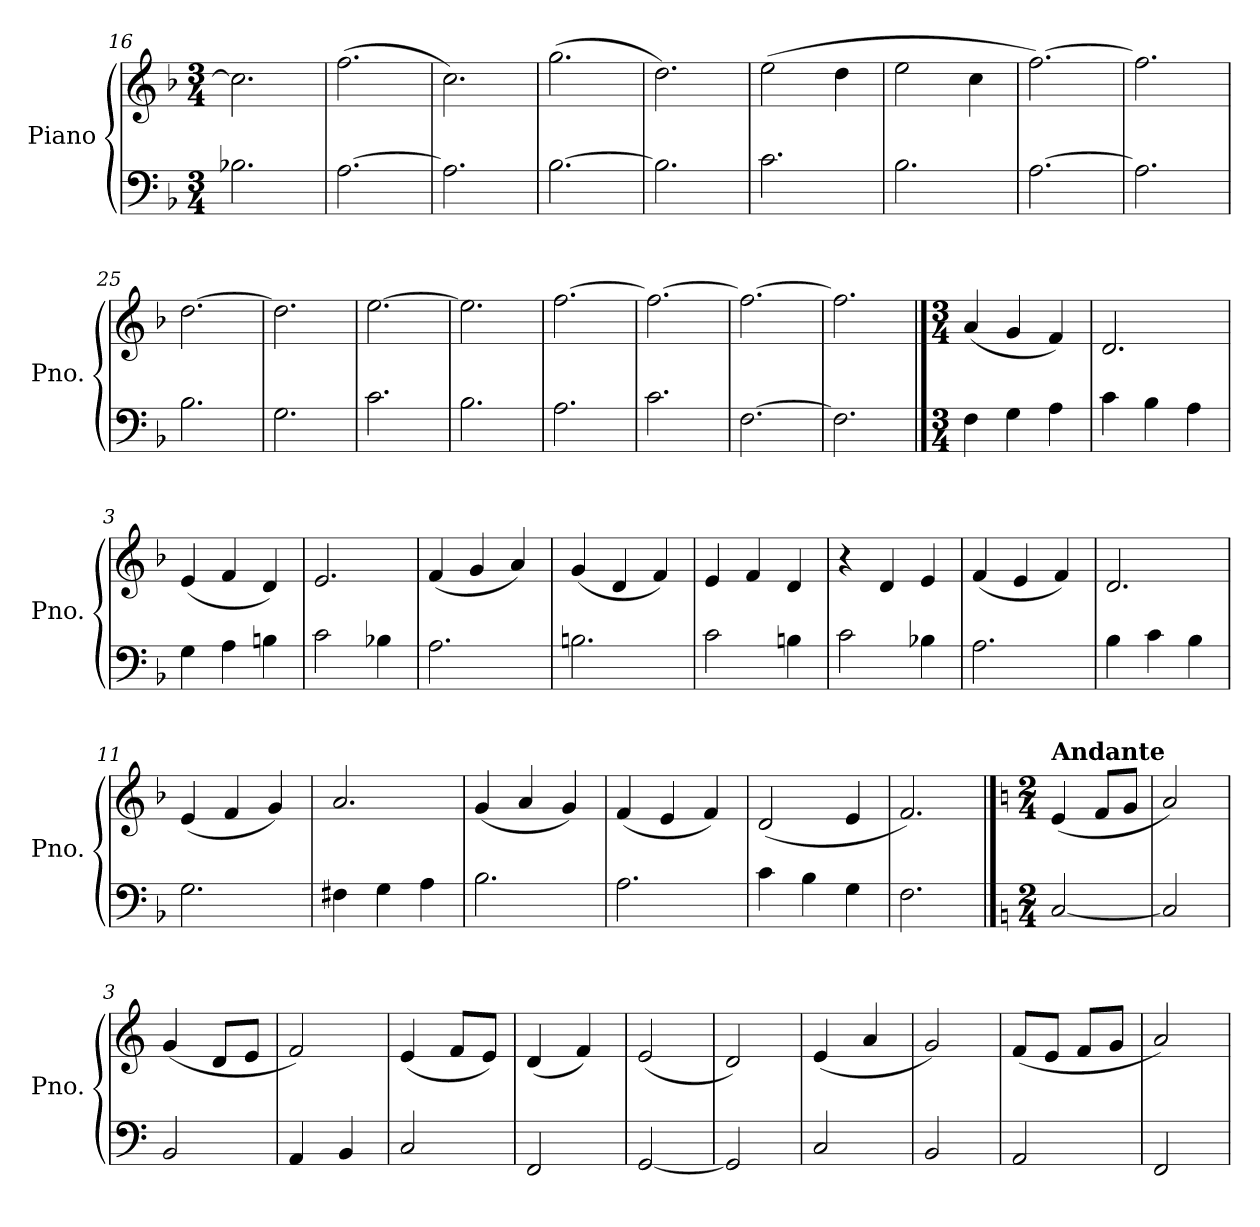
**kern	**kern
*part1	*part1
*staff2	*staff1
*I"Piano	*
*I'Pno.	*
*clefF4	*clefG2
*k[b-]	*k[b-]
*M3/4	*M3/4
=16	=16
2.B-X\	2.cc\]
=17	=17
[2.A\	(>2.ff\
=18	=18
2.A\]	2.cc\)
=19	=19
[2.B-\	(>2.gg\
=20	=20
2.B-\]	2.dd\)
=21	=21
2.c\	(>2ee\
.	4dd\
!!LO:PB:g=z
=22	=22
2.B-\	2ee\
.	4cc\
=23	=23
[2.A\	[2.ff\)
=24	=24
2.A\]	2.ff\]
=25	=25
2.B-\	[2.dd\
=26	=26
2.G\	2.dd\]
=27	=27
2.c\	[2.ee\
=28	=28
2.B-\	2.ee\]
=29	=29
2.A\	[2.ff\
=30	=30
2.c\	2.ff\_
=31	=31
[2.F\	2.ff\_
=32	=32
2.F\]	2.ff\]
!!LO:LB:g=z
==1	==1
*M3/4	*M3/4
4F\	(<4a/
4G\	4g/
4A\	4f/)
=2	=2
4c\	2.d/
4B-\	.
4A\	.
=3	=3
4G\	(<4e/
4A\	4f/
4Bn\	4d/)
=4	=4
2c\	2.e/
4B-X\	.
=5	=5
2.A\	(<4f/
.	4g/
.	4a/)
=6	=6
2.Bn\	(<4g/
.	4d/
.	4f/)
=7	=7
2c\	(<4e/
.	4f/
4Bn\	4d/
=8	=8
2c\)	4r
.	4d/
4B-X\	4e/
!!LO:LB:g=z
=9	=9
2.A\	(<4f/
.	4e/
.	4f/)
=10	=10
4B-\	2.d/
4c\	.
4B-\	.
=11	=11
2.G\	(<4e/
.	4f/
.	4g/)
=12	=12
4F#X\	2.a/
4G\	.
4A\	.
=13	=13
2.B-\	(<4g/
.	4a/
.	4g/)
=14	=14
2.A\	(<4f/
.	4e/
.	4f/)
=15	=15
4c\	(<2d/
4B-\	.
4G\	4e/
=16	=16
2.F\	2.f/)
!!LO:LB:g=z
==1	==1
*k[]	*k[]
*M2/4	*M2/4
!	!LO:TX:a:B:t=Andante
[2C/	(<4e/
.	8f/L
.	8g/J
=2	=2
2C/]	2a/)
=3	=3
2BB/	(<4g/
.	8d/L
.	8e/J
=4	=4
4AA/	2f/)
4BB/	.
=5	=5
2C/	(<4e/
.	8f/L
.	8e/J)
=6	=6
2FF/	(<4d/
.	4f/)
=7	=7
[2GG/	(<2e/
=8	=8
2GG/]	2d/)
!!LO:LB:g=z
=9	=9
2C/	(<4e/
.	4a/
=10	=10
2BB/	2g/)
=11	=11
2AA/	(<8f/L
.	8e/J
.	8f/L
.	8g/J
=12	=12
2FF/	2a/)
=	=
*-	*-
